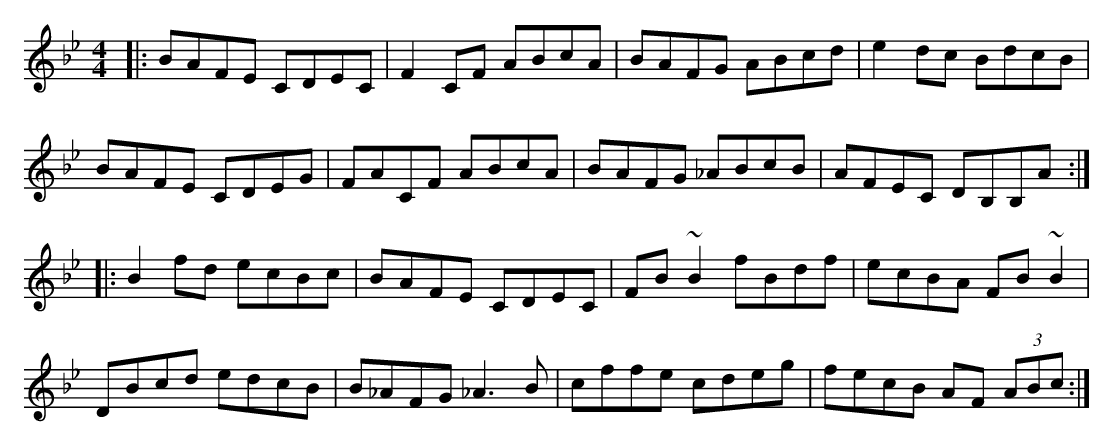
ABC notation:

X:1
M:4/4
K:Gmin
|:BAFE CDEC|F2CF ABcA|BAFG ABcd|e2dc BdcB|
BAFE CDEG|FACF ABcA|BAFG _ABcB|AFEC DB,B,A:|
|:B2fd ecBc|BAFE CDEC|FB~B2 fBdf|ecBA FB~B2|
DBcd edcB|B_AFG _A3B|cffe cdeg|fecB AF (3ABc:|
